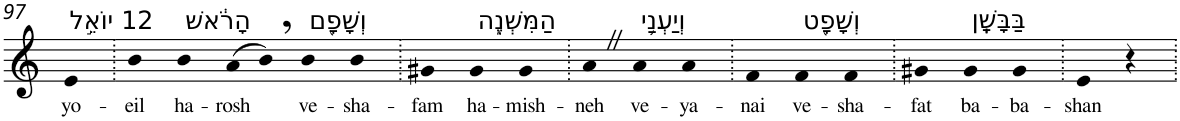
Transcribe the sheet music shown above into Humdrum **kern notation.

**kern	**text
*part1	*part1
*staff1	*staff1
*I"Piano	*
*I'Pno	*
!!LO:PB:g=z
*clefG2	*
*k[]	*
=97	=97
!LO:TX:a:t=12 יוֹאֵ֣ל	!
!	!LO:LY:b
4e	yo-
=98.	=98.
!	!LO:LY:b
4b	-eil
!LO:TX:a:t=הָרֹ֔אשׁ	!
!	!LO:LY:b
4b	ha-
!	!LO:LY:b
(>8a	-rosh
8b,)	.
!LO:TX:a:t=וְשָׁפָ֖ם	!
!	!LO:LY:b
4b	ve-
!	!LO:LY:b
4b	-sha-
=99.	=99.
!	!LO:LY:b
4g#X	-fam
!LO:TX:a:t=הַמִּשְׁנֶ֑ה	!
!	!LO:LY:b
4g#	ha-
!	!LO:LY:b
4g#	-mish-
=100.	=100.
!	!LO:LY:b
4aZ	-neh
!LO:TX:a:t=וְיַעְנַ֥י	!
!	!LO:LY:b
4a	ve-
!	!LO:LY:b
4a	-ya-
=101.	=101.
!	!LO:LY:b
4f	-nai
!LO:TX:a:t=וְשָׁפָ֖ט	!
!	!LO:LY:b
4f	ve-
!	!LO:LY:b
4f	-sha-
=102.	=102.
!	!LO:LY:b
4g#X	-fat
!LO:TX:a:t=בַּבָּשָֽׁן	!
!	!LO:LY:b
4g#	ba-
!	!LO:LY:b
4g#	-ba-
=103.	=103.
!	!LO:LY:b
4e	-shan
4r	.
=.	=.
*-	*-
